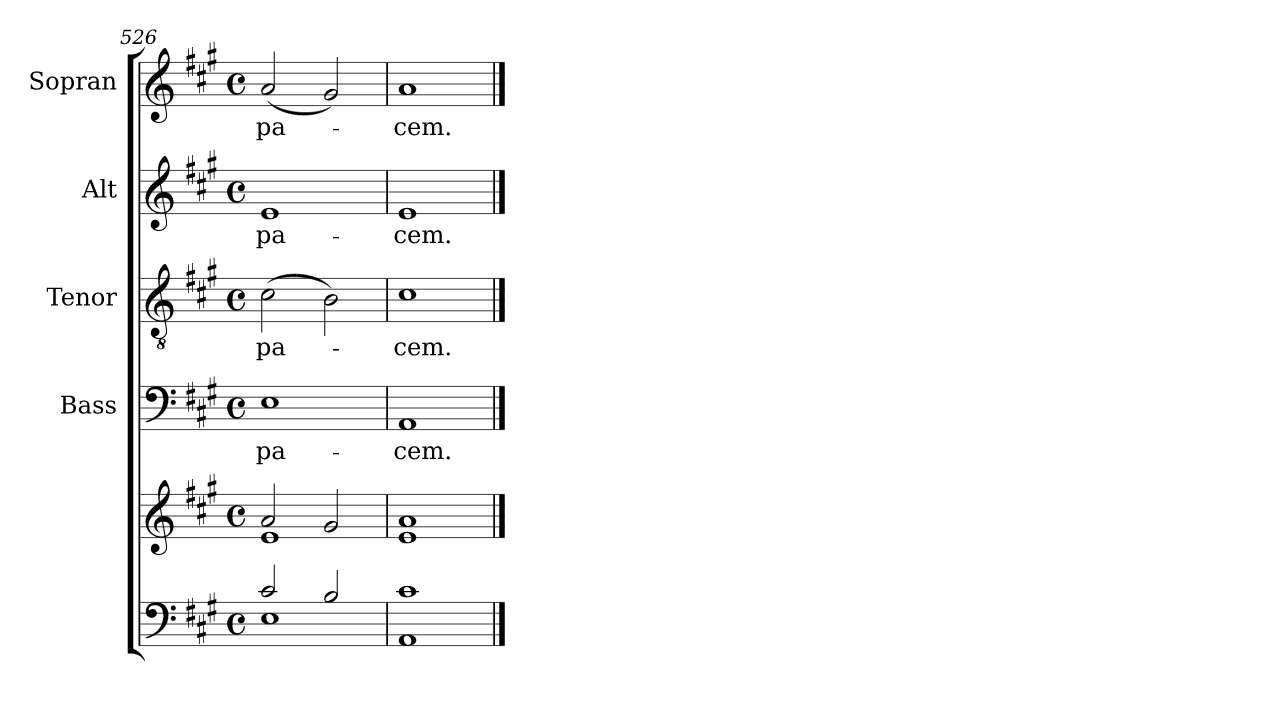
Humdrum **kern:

**kern	**kern	**kern	**text	**kern	**text	**kern	**text	**kern	**text
*part5	*part5	*part4	*part4	*part3	*part3	*part2	*part2	*part1	*part1
*staff6	*staff5	*staff4	*staff4	*staff3	*staff3	*staff2	*staff2	*staff1	*staff1
*	*	*I"Bass	*	*I"Tenor	*	*I"Alt	*	*I"Sopran	*
*	*	*I'B.	*	*I'T.	*	*I'A.	*	*I'S.	*
*clefF4	*clefG2	*clefF4	*	*clefGv2	*	*clefG2	*	*clefG2	*
*k[f#c#g#]	*k[f#c#g#]	*k[f#c#g#]	*	*k[f#c#g#]	*	*k[f#c#g#]	*	*k[f#c#g#]	*
*A:	*A:	*A:	*	*A:	*	*A:	*	*A:	*
*M4/4	*M4/4	*M4/4	*	*M4/4	*	*M4/4	*	*M4/4	*
*met(c)	*met(c)	*met(c)	*	*met(c)	*	*met(c)	*	*met(c)	*
=526	=526	=526	=526	=526	=526	=526	=526	=526	=526
*^	*^	*	*	*	*	*	*	*	*
!	!	!	!	!	!LO:LY:b	!	!LO:LY:b	!	!LO:LY:b	!	!LO:LY:b
2c#/	1E	2a/	1e	1E	pa-	(>2c#\	pa-	1e	pa-	(<2a/	pa-
2B/	.	2g#/	.	.	.	2B\)	.	.	.	2g#/)	.
=527	=527	=527	=527	=527	=527	=527	=527	=527	=527	=527	=527
!	!	!	!	!	!LO:LY:b	!	!LO:LY:b	!	!LO:LY:b	!	!LO:LY:b
1c#	1AA	1a	1e	1AA	-cem.	1c#	-cem.	1e	-cem.	1a	-cem.
*v	*v	*	*	*	*	*	*	*	*	*	*
*	*v	*v	*	*	*	*	*	*	*	*
==	==	==	==	==	==	==	==	==	==
*-	*-	*-	*-	*-	*-	*-	*-	*-	*-
